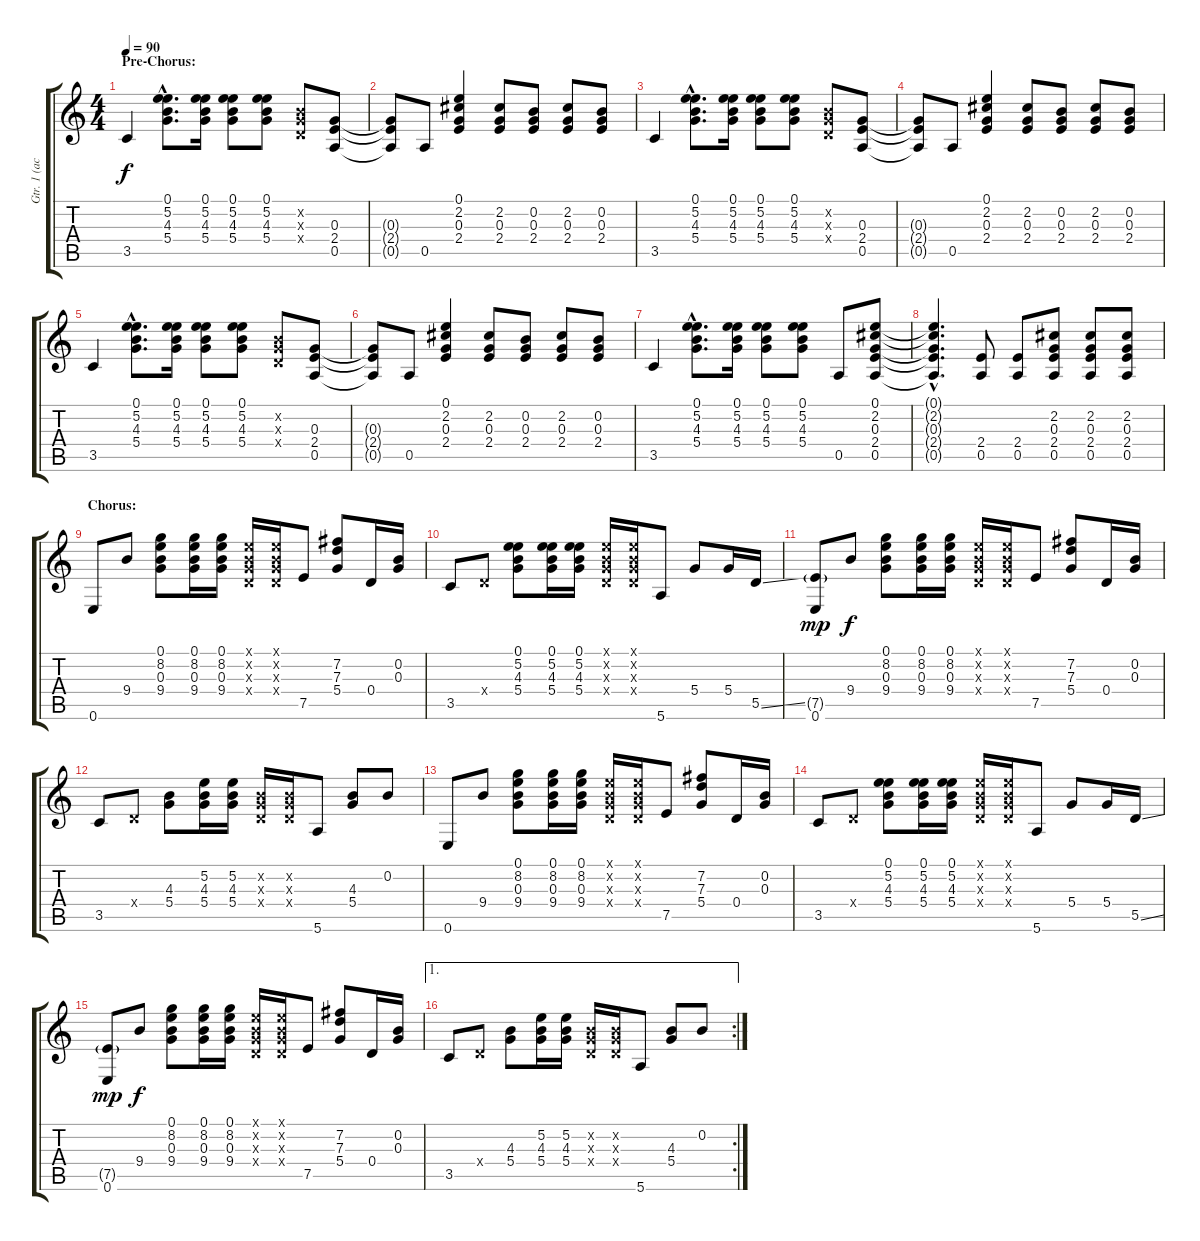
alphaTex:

\track ("Gtr. 1 (acous.)" "Gtr. 1 (ac") {instrument acousticguitarsteel}
\staff {score tabs}
\tuning (E4 B3 G3 D3 A2 E2) {hide}
\ts (4 4)
\section ("" "Pre-Chorus:")
\tempo 90
\clef g2
\ks c
3.5.4{dy f} (0.1{hac} 5.2{hac} 4.3{hac} 5.4{hac}).8{d} (0.1 5.2 4.3 5.4).16 (0.1 5.2 4.3 5.4).8 (0.1 5.2 4.3 5.4).8 (0.2{x} 0.3{x} 0.4{x}).8 (0.3 2.4 0.5).8 |
(0.3{t} 2.4{t} 0.5{t}).8 0.5.8 (0.1 2.2 0.3 2.4).4 (2.2 0.3 2.4).8 (0.2 0.3 2.4).8 (2.2 0.3 2.4).8 (0.2 0.3 2.4).8 |
3.5.4 (0.1{hac} 5.2{hac} 4.3{hac} 5.4{hac}).8{d} (0.1 5.2 4.3 5.4).16 (0.1 5.2 4.3 5.4).8 (0.1 5.2 4.3 5.4).8 (0.2{x} 0.3{x} 0.4{x}).8 (0.3 2.4 0.5).8 |
(0.3{t} 2.4{t} 0.5{t}).8 0.5.8 (0.1 2.2 0.3 2.4).4 (2.2 0.3 2.4).8 (0.2 0.3 2.4).8 (2.2 0.3 2.4).8 (0.2 0.3 2.4).8 |
3.5.4 (0.1{hac} 5.2{hac} 4.3{hac} 5.4{hac}).8{d} (0.1 5.2 4.3 5.4).16 (0.1 5.2 4.3 5.4).8 (0.1 5.2 4.3 5.4).8 (0.2{x} 0.3{x} 0.4{x}).8 (0.3 2.4 0.5).8 |
(0.3{t} 2.4{t} 0.5{t}).8 0.5.8 (0.1 2.2 0.3 2.4).4 (2.2 0.3 2.4).8 (0.2 0.3 2.4).8 (2.2 0.3 2.4).8 (0.2 0.3 2.4).8 |
3.5.4 (0.1{hac} 5.2{hac} 4.3{hac} 5.4{hac}).8{d} (0.1 5.2 4.3 5.4).16 (0.1 5.2 4.3 5.4).8 (0.1 5.2 4.3 5.4).8 0.5.8 (0.1 2.2 0.3 2.4 0.5).8 |
(0.1{hac t} 2.2{hac t} 0.3{hac t} 2.4{hac t} 0.5{hac t}).4{d} (2.4 0.5).8 (2.4 0.5).8 (2.2 0.3 2.4 0.5).8 (2.2 0.3 2.4 0.5).8 (2.2 0.3 2.4 0.5).8 |
\section ("" "Chorus:")
0.6.8 9.4.8 (0.1 8.2 0.3 9.4).8 (0.1 8.2 0.3 9.4).16 (0.1 8.2 0.3 9.4).16 (0.1{x} 0.2{x} 0.3{x} 0.4{x}).16 (0.1{x} 0.2{x} 0.3{x} 0.4{x}).16 7.5.8 (7.2 7.3 5.4).8 0.4.16 (0.2 0.3).16 |
3.5.8 0.4{x}.8 (0.1 5.2 4.3 5.4).8 (0.1 5.2 4.3 5.4).16 (0.1 5.2 4.3 5.4).16 (0.1{x} 0.2{x} 0.3{x} 0.4{x}).16 (0.1{x} 0.2{x} 0.3{x} 0.4{x}).16 5.6.8 5.4.8 5.4.16 5.5{ss}.16 |
(7.5{g} 0.6).8{dy mp} 9.4.8{dy f} (0.1 8.2 0.3 9.4).8 (0.1 8.2 0.3 9.4).16 (0.1 8.2 0.3 9.4).16 (0.1{x} 0.2{x} 0.3{x} 0.4{x}).16 (0.1{x} 0.2{x} 0.3{x} 0.4{x}).16 7.5.8 (7.2 7.3 5.4).8 0.4.16 (0.2 0.3).16 |
3.5.8 0.4{x}.8 (4.3 5.4).8 (5.2 4.3 5.4).16 (5.2 4.3 5.4).16 (0.2{x} 0.3{x} 0.4{x}).16 (0.2{x} 0.3{x} 0.4{x}).16 5.6.8 (4.3 5.4).8 0.2.8 |
0.6.8 9.4.8 (0.1 8.2 0.3 9.4).8 (0.1 8.2 0.3 9.4).16 (0.1 8.2 0.3 9.4).16 (0.1{x} 0.2{x} 0.3{x} 0.4{x}).16 (0.1{x} 0.2{x} 0.3{x} 0.4{x}).16 7.5.8 (7.2 7.3 5.4).8 0.4.16 (0.2 0.3).16 |
3.5.8 0.4{x}.8 (0.1 5.2 4.3 5.4).8 (0.1 5.2 4.3 5.4).16 (0.1 5.2 4.3 5.4).16 (0.1{x} 0.2{x} 0.3{x} 0.4{x}).16 (0.1{x} 0.2{x} 0.3{x} 0.4{x}).16 5.6.8 5.4.8 5.4.16 5.5{ss}.16 |
(7.5{g} 0.6).8{dy mp} 9.4.8{dy f} (0.1 8.2 0.3 9.4).8 (0.1 8.2 0.3 9.4).16 (0.1 8.2 0.3 9.4).16 (0.1{x} 0.2{x} 0.3{x} 0.4{x}).16 (0.1{x} 0.2{x} 0.3{x} 0.4{x}).16 7.5.8 (7.2 7.3 5.4).8 0.4.16 (0.2 0.3).16 |
\ae 1
\rc 2
3.5.8 0.4{x}.8 (4.3 5.4).8 (5.2 4.3 5.4).16 (5.2 4.3 5.4).16 (0.2{x} 0.3{x} 0.4{x}).16 (0.2{x} 0.3{x} 0.4{x}).16 5.6.8 (4.3 5.4).8 0.2.8
